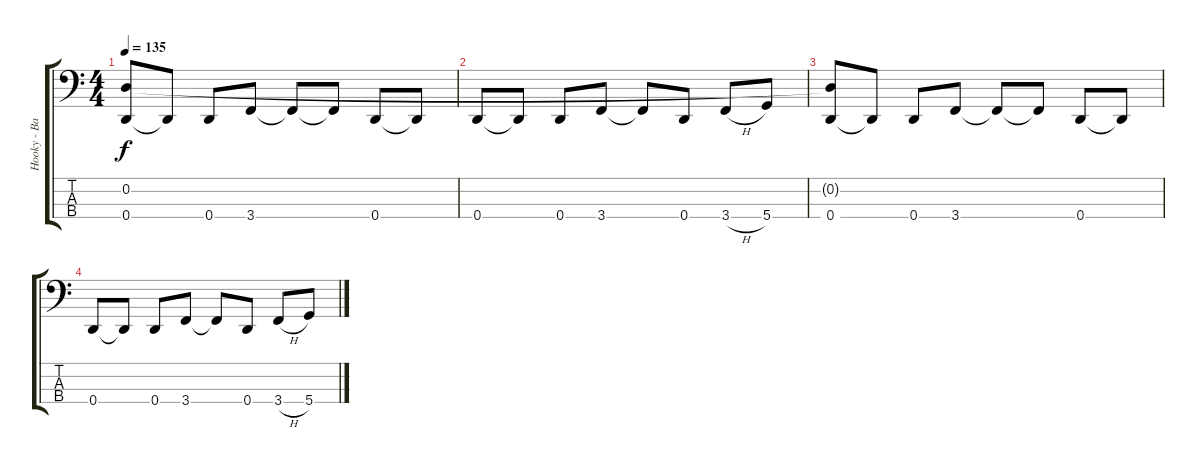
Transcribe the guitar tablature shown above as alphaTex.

\track ("Hooky - Bass" "Hooky - Ba") {instrument electricbasspick}
\staff {score tabs}
\tuning (G2 D2 A1 D1) {hide}
\ts (4 4)
\tempo 135
\clef f4
\ks c
(0.2{t} 0.4).8{dy f} 0.4{t}.8 0.4.8 3.4.8 3.4{t}.8 3.4{t}.8 0.4.8 0.4{t}.8 |
0.4.8 0.4{t}.8 0.4.8 3.4.8 3.4{t}.8 0.4.8 3.4{h}.8 5.4.8 |
(0.2{t} 0.4).8 0.4{t}.8 0.4.8 3.4.8 3.4{t}.8 3.4{t}.8 0.4.8 0.4{t}.8 |
0.4.8 0.4{t}.8 0.4.8 3.4.8 3.4{t}.8 0.4.8 3.4{h}.8 5.4.8
